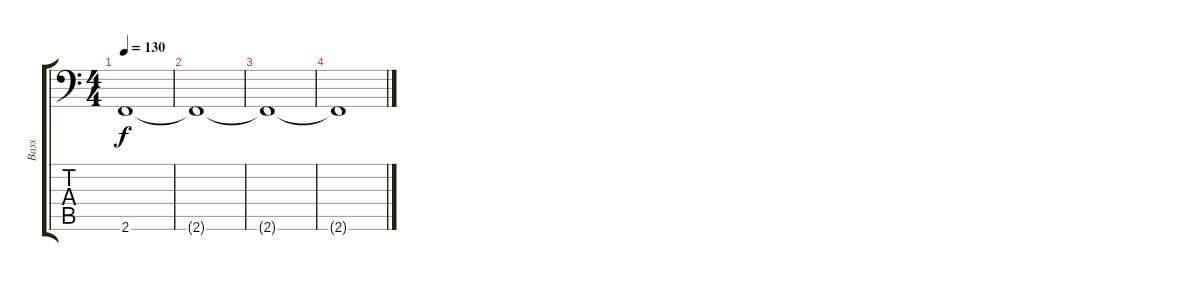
\track ("Bass" "Bass") {instrument electricbassfinger}
\staff {score tabs}
\tuning (Eb3 Bb2 Gb2 Db2 Ab1 Eb1) {hide}
\ts (4 4)
\tempo 130
\clef f4
\ks c
2.6.1{dy f} |
2.6{t}.1 |
2.6{t}.1 |
2.6{t}.1
